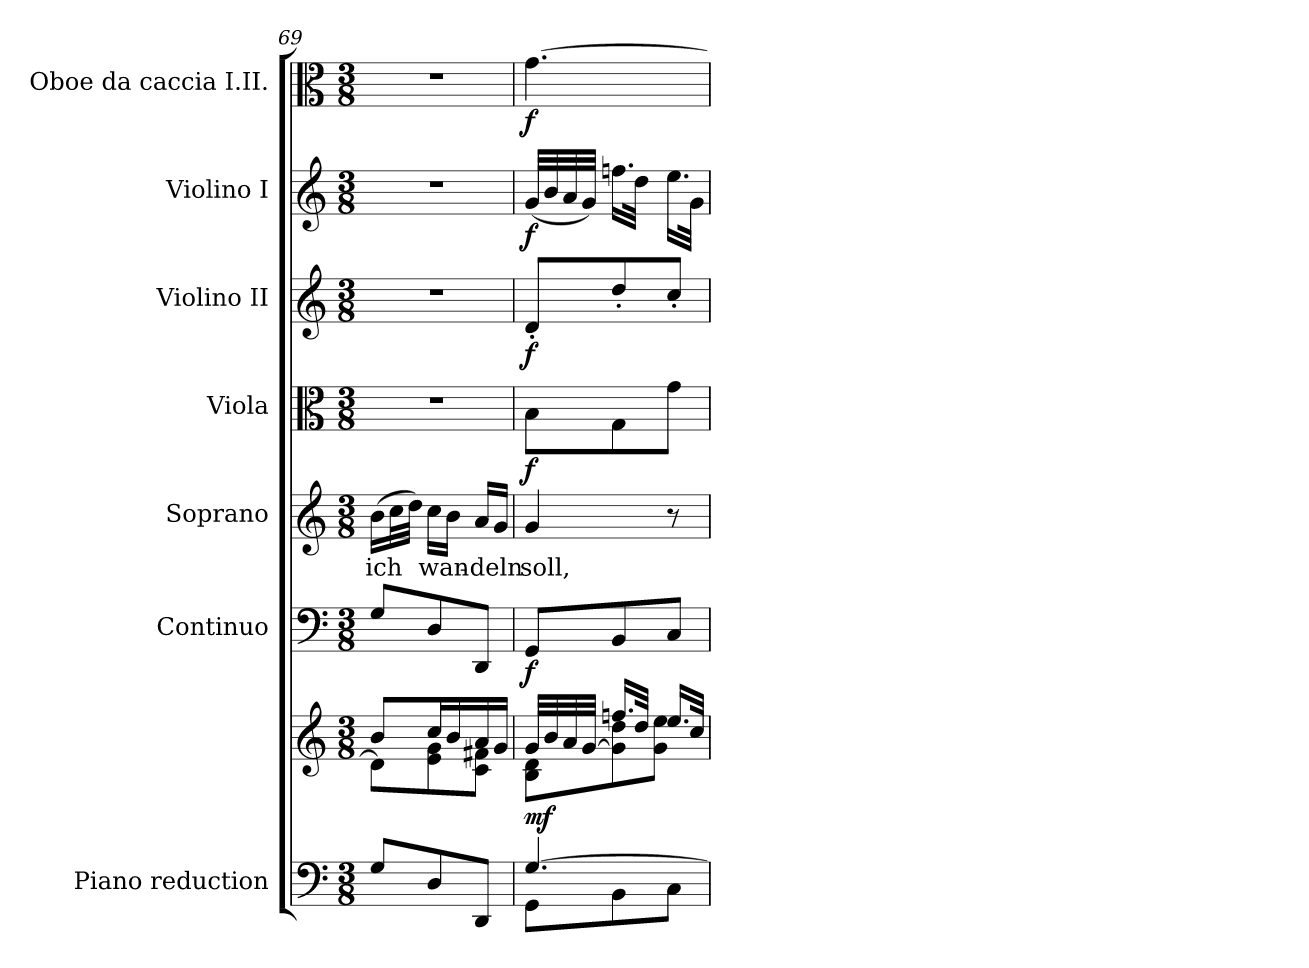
**kern	**kern	**dynam	**kern	**dynam	**kern	**text	**kern	**dynam	**kern	**dynam	**kern	**dynam	**kern	**dynam
*part7	*part7	*part7	*part6	*part6	*part5	*part5	*part4	*part4	*part3	*part3	*part2	*part2	*part1	*part1
*staff8	*staff7	*staff7/8	*staff6	*staff6	*staff5	*staff5	*staff4	*staff4	*staff3	*staff3	*staff2	*staff2	*staff1	*staff1
*I"Piano reduction	*	*	*I"Continuo	*	*I"Soprano	*	*I"Viola	*	*I"Violino II	*	*I"Violino I	*	*I"Oboe da caccia I.II.	*
*I'Pno	*	*	*	*	*	*	*I'Vla	*	*I'Vln	*	*I'Vln	*	*I'Ob	*
*clefF4	*clefG2	*	*clefF4	*	*clefG2	*	*clefC3	*	*clefG2	*	*clefG2	*	*clefC3	*
*k[]	*k[]	*	*k[]	*	*k[]	*	*k[]	*	*k[]	*	*k[]	*	*k[]	*
*M3/8	*M3/8	*	*M3/8	*	*M3/8	*	*M3/8	*	*M3/8	*	*M3/8	*	*M3/8	*
=69	=69	=69	=69	=69	=69	=69	=69	=69	=69	=69	=69	=69	=69	=69
*	*^	*	*	*	*	*	*	*	*	*	*	*	*	*
!	!	!	!	!	!	!	!LO:LY:b	!	!	!	!	!	!	!	!
8G/L	8b/L	8d\L]	.	8G/L	.	(>16b\LL	ich	4.r	.	4.r	.	4.r	.	4.r	.
.	.	.	.	.	.	32cc\L	.	.	.	.	.	.	.	.	.
.	.	.	.	.	.	32dd\JJJ)	.	.	.	.	.	.	.	.	.
!	!	!	!	!	!	!	!LO:LY:b	!	!	!	!	!	!	!	!
8D/	16cc/L	8e\ 8g\	.	8D/	.	16cc\LL	wan-	.	.	.	.	.	.	.	.
.	16b/	.	.	.	.	16b\JJ	.	.	.	.	.	.	.	.	.
!	!	!	!	!	!	!	!LO:LY:b	!	!	!	!	!	!	!	!
8DD/J	16a/	8c\ 8f#X\J	.	8DD/J	.	16a/LL	-deln	.	.	.	.	.	.	.	.
.	16g/JJ	.	.	.	.	16g/JJ	.	.	.	.	.	.	.	.	.
=70	=70	=70	=70	=70	=70	=70	=70	=70	=70	=70	=70	=70	=70	=70	=70
*^	*	*	*	*	*	*	*	*	*	*	*	*	*	*	*
!	!	!	!	!LO:DY:b	!	!LO:DY:b	!	!LO:LY:b	!	!LO:DY:b	!	!LO:DY:b	!	!LO:DY:b	!	!LO:DY:b
[4.G/	8GG\L	32g/LLL	8B\ 8d\L	mf	8GG/L	f	4g/	soll,	8B\L	f	8d'/L	f	(<32g/LLL	f	[4.g\	f
.	.	32b/	.	.	.	.	.	.	.	.	.	.	32b/	.	.	.
.	.	32a/	.	.	.	.	.	.	.	.	.	.	32a/	.	.	.
.	.	[32g/JJJ	.	.	.	.	.	.	.	.	.	.	32g/JJJ)	.	.	.
.	8BB\	16.ffn/LL	8g\] 8dd\	.	8BB/	.	.	.	8G\	.	8dd'/	.	16.ffn\LL	.	.	.
.	.	32dd/JJk	.	.	.	.	.	.	.	.	.	.	32dd\JJk	.	.	.
.	8C\J	16.ee/LL	8g\ 8ee\J	.	8C/J	.	8r	.	8g\J	.	8cc'/J	.	16.ee\LL	.	.	.
.	.	32cc/JJk	.	.	.	.	.	.	.	.	.	.	32g\JJk	.	.	.
*v	*v	*	*	*	*	*	*	*	*	*	*	*	*	*	*	*
*	*v	*v	*	*	*	*	*	*	*	*	*	*	*	*	*
=	=	=	=	=	=	=	=	=	=	=	=	=	=	=
*-	*-	*-	*-	*-	*-	*-	*-	*-	*-	*-	*-	*-	*-	*-
